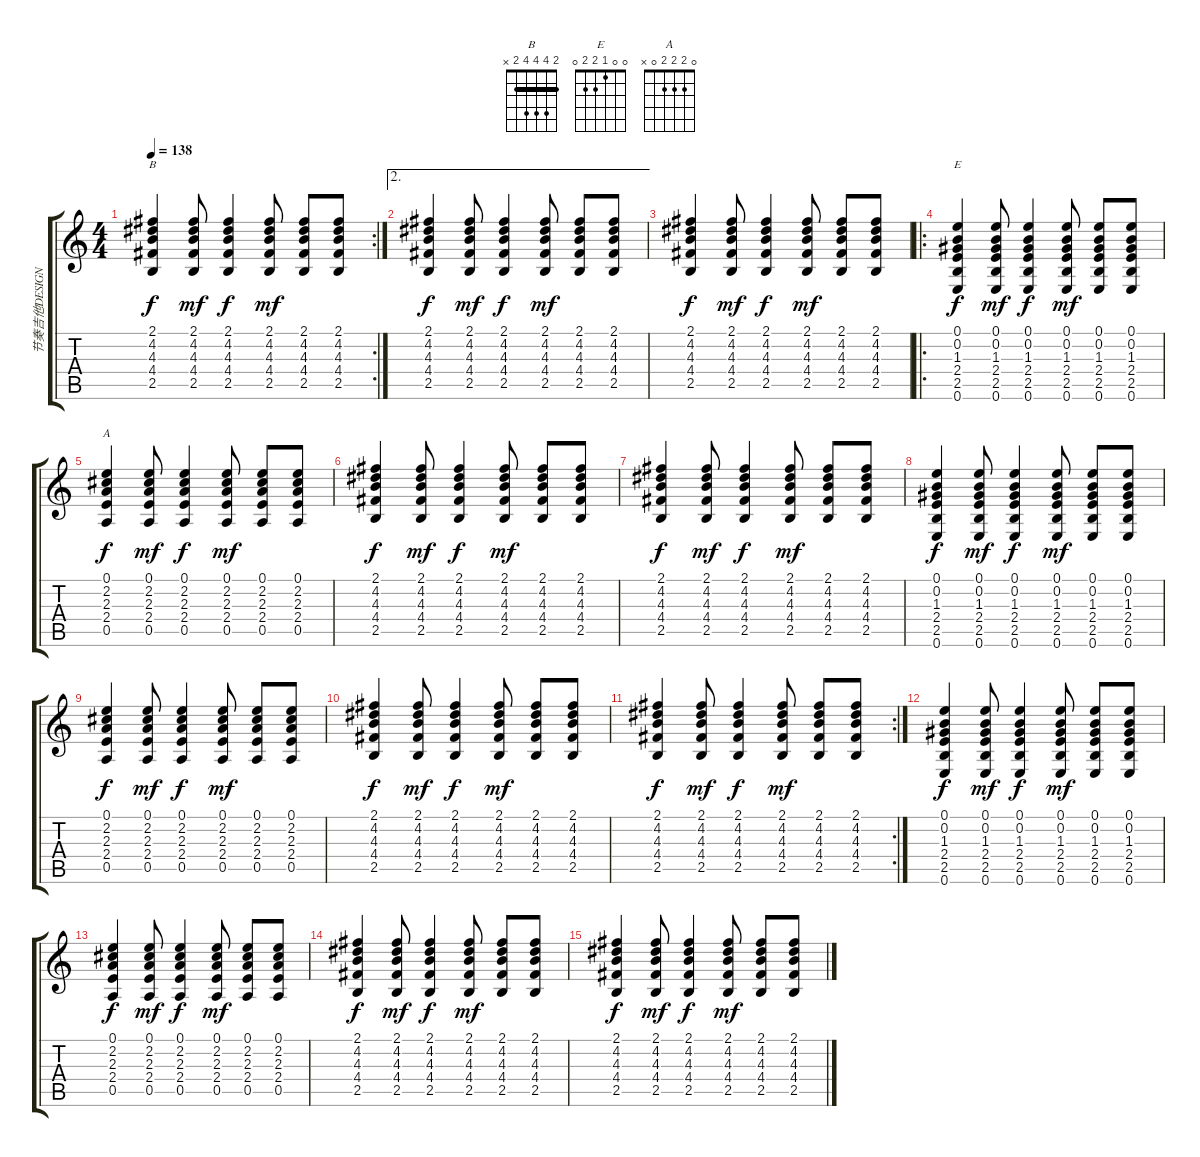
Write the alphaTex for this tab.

\track ("节奏吉他DESIGN CEO" "节奏吉他DESIGN") {instrument acousticguitarnylon}
\staff {score tabs}
\tuning (E4 B3 G3 D3 A2 E2) {hide}
\chord ("B" 2 4 4 4 2 x) {barre 2}
\chord ("E" 0 0 1 2 2 0)
\chord ("A" 0 2 2 2 0 x)
\rc 2
\ts (4 4)
\tempo 138
\clef g2
\ks c
(2.1 4.2 4.3 4.4 2.5).4{ch "B" dy f} (2.1 4.2 4.3 4.4 2.5).8{dy mf} (2.1 4.2 4.3 4.4 2.5).4{dy f} (2.1 4.2 4.3 4.4 2.5).8{dy mf} (2.1 4.2 4.3 4.4 2.5).8 (2.1 4.2 4.3 4.4 2.5).8 |
\ae 2
(2.1 4.2 4.3 4.4 2.5).4{dy f} (2.1 4.2 4.3 4.4 2.5).8{dy mf} (2.1 4.2 4.3 4.4 2.5).4{dy f} (2.1 4.2 4.3 4.4 2.5).8{dy mf} (2.1 4.2 4.3 4.4 2.5).8 (2.1 4.2 4.3 4.4 2.5).8 |
(2.1 4.2 4.3 4.4 2.5).4{dy f} (2.1 4.2 4.3 4.4 2.5).8{dy mf} (2.1 4.2 4.3 4.4 2.5).4{dy f} (2.1 4.2 4.3 4.4 2.5).8{dy mf} (2.1 4.2 4.3 4.4 2.5).8 (2.1 4.2 4.3 4.4 2.5).8 |
\ro
(0.1 0.2 1.3 2.4 2.5 0.6).4{ch "E" dy f} (0.1 0.2 1.3 2.4 2.5 0.6).8{dy mf} (0.1 0.2 1.3 2.4 2.5 0.6).4{dy f} (0.1 0.2 1.3 2.4 2.5 0.6).8{dy mf} (0.1 0.2 1.3 2.4 2.5 0.6).8 (0.1 0.2 1.3 2.4 2.5 0.6).8 |
(0.1 2.2 2.3 2.4 0.5).4{ch "A" dy f} (0.1 2.2 2.3 2.4 0.5).8{dy mf} (0.1 2.2 2.3 2.4 0.5).4{dy f} (0.1 2.2 2.3 2.4 0.5).8{dy mf} (0.1 2.2 2.3 2.4 0.5).8 (0.1 2.2 2.3 2.4 0.5).8 |
(2.1 4.2 4.3 4.4 2.5).4{dy f} (2.1 4.2 4.3 4.4 2.5).8{dy mf} (2.1 4.2 4.3 4.4 2.5).4{dy f} (2.1 4.2 4.3 4.4 2.5).8{dy mf} (2.1 4.2 4.3 4.4 2.5).8 (2.1 4.2 4.3 4.4 2.5).8 |
(2.1 4.2 4.3 4.4 2.5).4{dy f} (2.1 4.2 4.3 4.4 2.5).8{dy mf} (2.1 4.2 4.3 4.4 2.5).4{dy f} (2.1 4.2 4.3 4.4 2.5).8{dy mf} (2.1 4.2 4.3 4.4 2.5).8 (2.1 4.2 4.3 4.4 2.5).8 |
(0.1 0.2 1.3 2.4 2.5 0.6).4{dy f} (0.1 0.2 1.3 2.4 2.5 0.6).8{dy mf} (0.1 0.2 1.3 2.4 2.5 0.6).4{dy f} (0.1 0.2 1.3 2.4 2.5 0.6).8{dy mf} (0.1 0.2 1.3 2.4 2.5 0.6).8 (0.1 0.2 1.3 2.4 2.5 0.6).8 |
(0.1 2.2 2.3 2.4 0.5).4{dy f} (0.1 2.2 2.3 2.4 0.5).8{dy mf} (0.1 2.2 2.3 2.4 0.5).4{dy f} (0.1 2.2 2.3 2.4 0.5).8{dy mf} (0.1 2.2 2.3 2.4 0.5).8 (0.1 2.2 2.3 2.4 0.5).8 |
(2.1 4.2 4.3 4.4 2.5).4{dy f} (2.1 4.2 4.3 4.4 2.5).8{dy mf} (2.1 4.2 4.3 4.4 2.5).4{dy f} (2.1 4.2 4.3 4.4 2.5).8{dy mf} (2.1 4.2 4.3 4.4 2.5).8 (2.1 4.2 4.3 4.4 2.5).8 |
\rc 2
(2.1 4.2 4.3 4.4 2.5).4{dy f} (2.1 4.2 4.3 4.4 2.5).8{dy mf} (2.1 4.2 4.3 4.4 2.5).4{dy f} (2.1 4.2 4.3 4.4 2.5).8{dy mf} (2.1 4.2 4.3 4.4 2.5).8 (2.1 4.2 4.3 4.4 2.5).8 |
(0.1 0.2 1.3 2.4 2.5 0.6).4{dy f volume 10} (0.1 0.2 1.3 2.4 2.5 0.6).8{dy mf} (0.1 0.2 1.3 2.4 2.5 0.6).4{dy f} (0.1 0.2 1.3 2.4 2.5 0.6).8{dy mf volume 8} (0.1 0.2 1.3 2.4 2.5 0.6).8 (0.1 0.2 1.3 2.4 2.5 0.6).8 |
(0.1 2.2 2.3 2.4 0.5).4{dy f volume 7} (0.1 2.2 2.3 2.4 0.5).8{dy mf} (0.1 2.2 2.3 2.4 0.5).4{dy f} (0.1 2.2 2.3 2.4 0.5).8{dy mf volume 6} (0.1 2.2 2.3 2.4 0.5).8 (0.1 2.2 2.3 2.4 0.5).8 |
(2.1 4.2 4.3 4.4 2.5).4{dy f volume 5} (2.1 4.2 4.3 4.4 2.5).8{dy mf} (2.1 4.2 4.3 4.4 2.5).4{dy f} (2.1 4.2 4.3 4.4 2.5).8{dy mf volume 4} (2.1 4.2 4.3 4.4 2.5).8 (2.1 4.2 4.3 4.4 2.5).8 |
(2.1 4.2 4.3 4.4 2.5).4{dy f volume 3} (2.1 4.2 4.3 4.4 2.5).8{dy mf} (2.1 4.2 4.3 4.4 2.5).4{dy f} (2.1 4.2 4.3 4.4 2.5).8{dy mf volume 2} (2.1 4.2 4.3 4.4 2.5).8 (2.1 4.2 4.3 4.4 2.5).8
